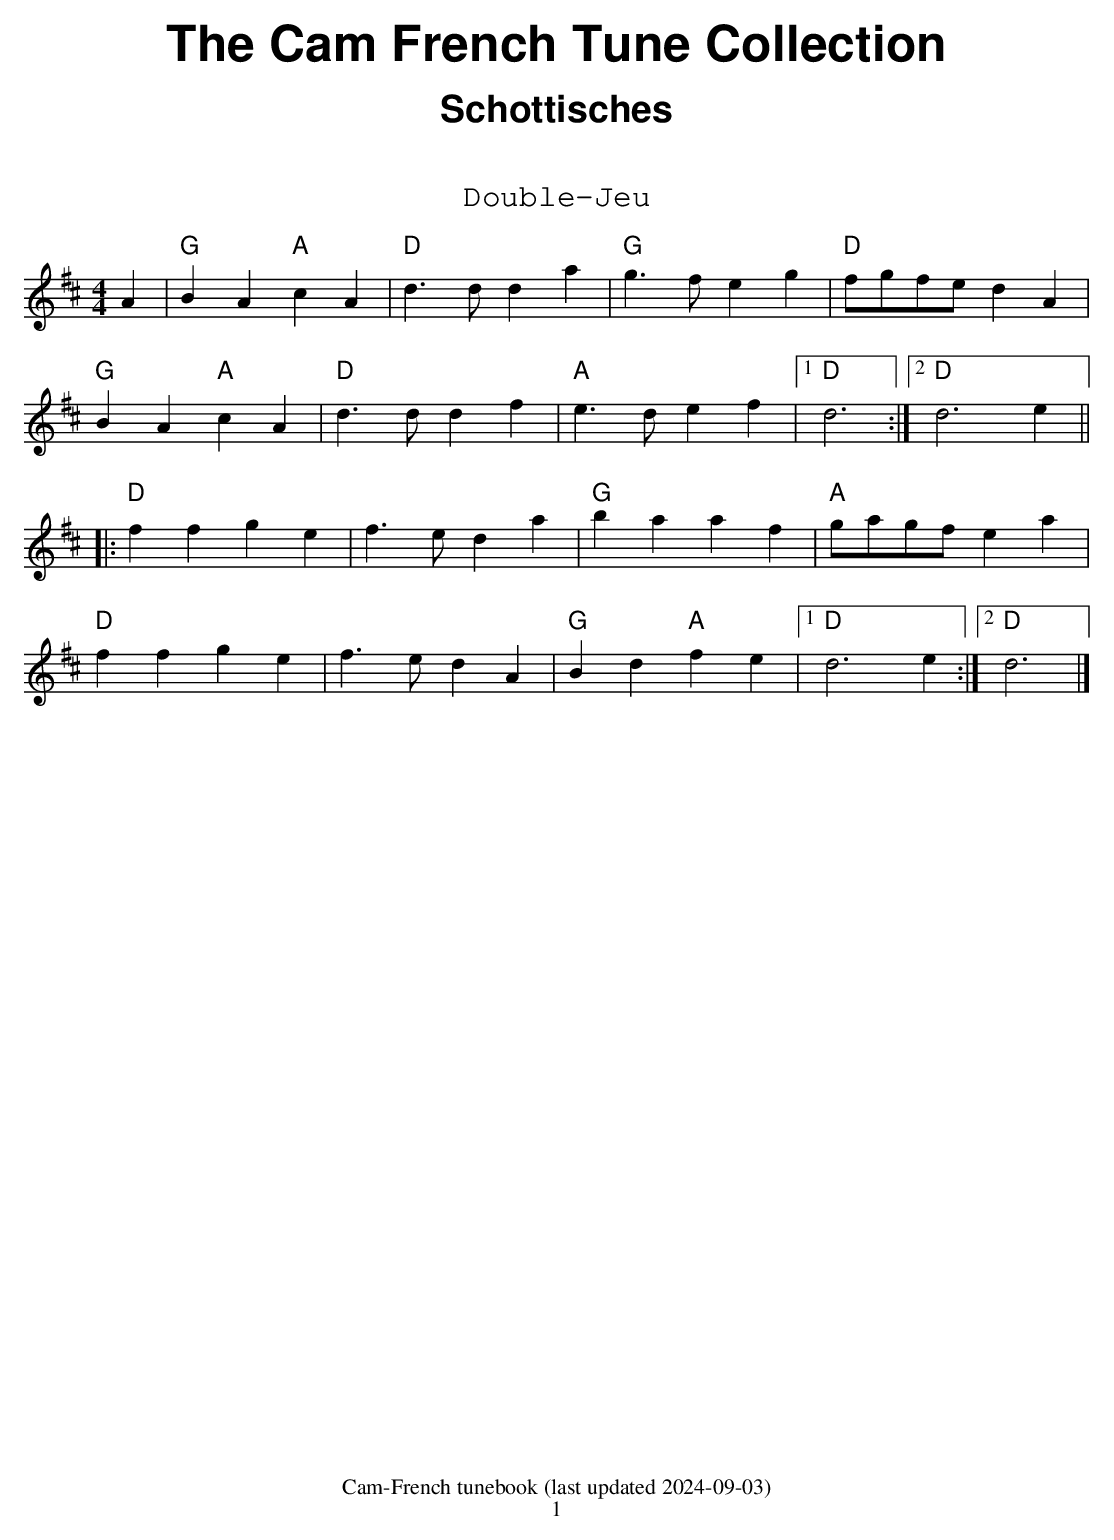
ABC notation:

X:1
T:Double-Jeu
M:4/4
L:1/4
K:Dmaj
A|"G"BA "A"cA|"D"d>d da|"G"g>f eg|"D"f/2g/2f/2e/2 dA|
"G"BA "A"cA|"D"d>d df|"A"e>d ef|1"D"d3:|2"D"d3 e||
|:"D" ff ge|f>e da| "G"ba af|"A"g/2a/2g/2f/2 ea|
"D"ff ge|f>e dA|"G"Bd "A"fe|1"D"d3 e:|2"D"d3|]
